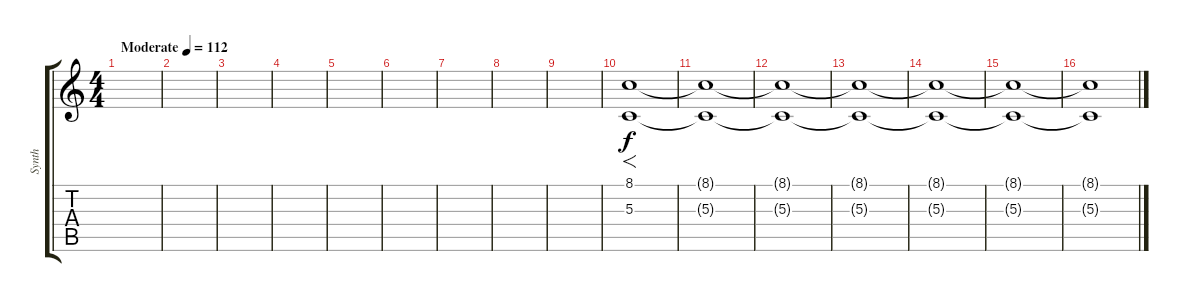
\track ("Synth" "Synth") {instrument stringensemble1}
\staff {score tabs}
\tuning (E4 B3 G3 D3 A2 E2) {hide}
\ts (4 4)
\tempo (112 "Moderate")
\clef g2
\ks c
|
|
|
|
|
|
|
|
|
(8.1 5.3).1{f} |
(8.1{t} 5.3{t}).1{dy f} |
(8.1{t} 5.3{t}).1 |
(8.1{t} 5.3{t}).1 |
(8.1{t} 5.3{t}).1{volume 6} |
(8.1{t} 5.3{t}).1 |
(8.1{t} 5.3{t}).1
